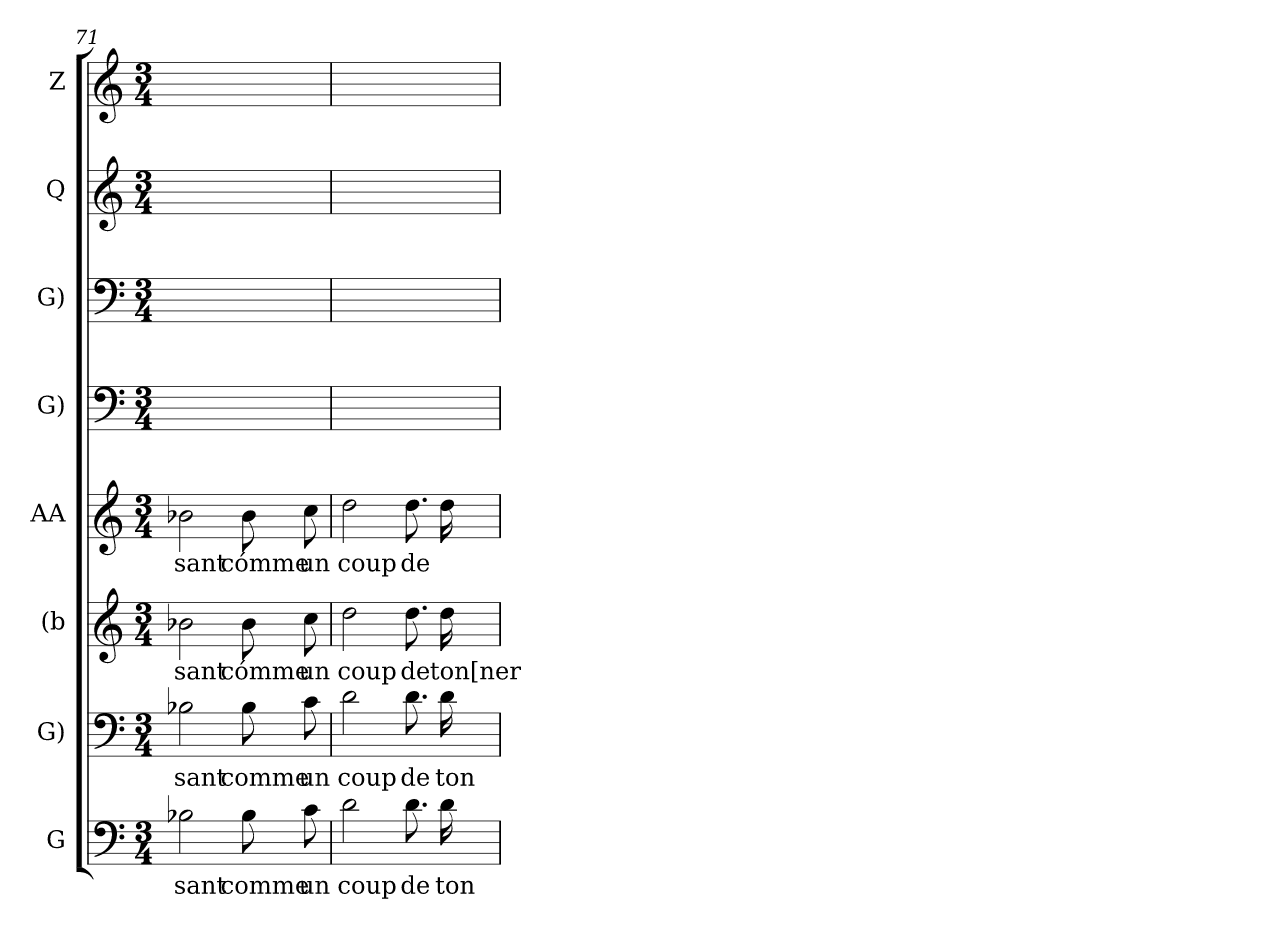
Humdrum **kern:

**kern	**text	**kern	**text	**kern	**text	**kern	**text	**kern	**kern	**kern	**kern
*part8	*part8	*part7	*part7	*part6	*part6	*part5	*part5	*part4	*part3	*part2	*part1
*staff8	*staff8	*staff7	*staff7	*staff6	*staff6	*staff5	*staff5	*staff4	*staff3	*staff2	*staff1
*I"G	*	*I"G)	*	*I"(b	*	*I"AA	*	*I"G)	*I"G)	*I"Q	*I"Z
!!LO:LB:g=z
*clefF4	*	*clefF4	*	*clefG2	*	*clefG2	*	*clefF4	*clefF4	*clefG2	*clefG2
*k[]	*	*k[]	*	*k[]	*	*k[]	*	*k[]	*k[]	*k[]	*k[]
*M3/4	*	*M3/4	*	*M3/4	*	*M3/4	*	*M3/4	*M3/4	*M3/4	*M3/4
=71	=71	=71	=71	=71	=71	=71	=71	=71	=71	=71	=71
2B-Xi\	sant	2B-Xi\	sant	2b-Xi\	sant	2b-Xi\	sant	2.ryy	2.ryy	2.ryy	2.ryy
8B-i\	comme	8B-i\	comme	8b-i\	cómme	8b-i\	cómme	.	.	.	.
8ci\	un	8ci\	un	8cci\	un	8cci\	un	.	.	.	.
=72	=72	=72	=72	=72	=72	=72	=72	=72	=72	=72	=72
2di\	coup	2di\	coup	2ddi\	coup	2ddi\	coup	2.ryy	2.ryy	2.ryy	2.ryy
8.di\	de	8.di\	de	8.ddi\	de	8.ddi\	de	.	.	.	.
16di\	ton	16di\	ton	16ddi\	ton[ner	16ddi\	.	.	.	.	.
=	=	=	=	=	=	=	=	=	=	=	=
*-	*-	*-	*-	*-	*-	*-	*-	*-	*-	*-	*-
